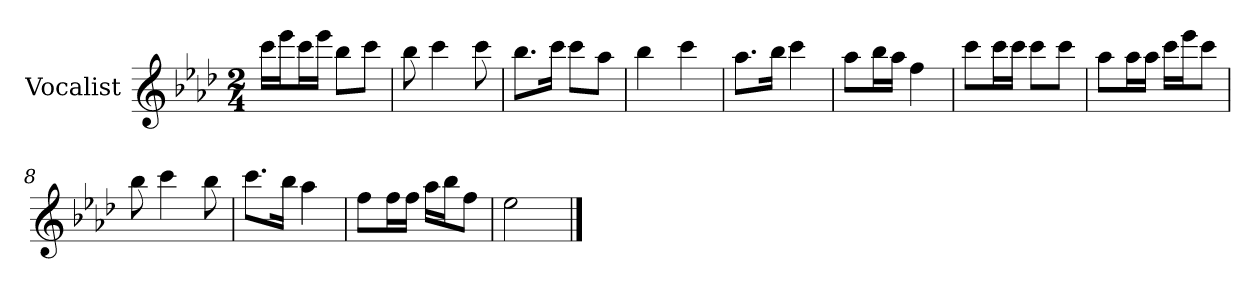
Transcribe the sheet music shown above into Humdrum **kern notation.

**kern
*part1
*staff1
*I"Vocalist
*k[b-e-a-d-]
*A-:
*M2/4
=
16cccLL
16eee-J
16cccL
16eee-JJ
8bb-L
8cccJ
=1
8bb-
4ccc
8ccc
=2
8.bb-L
16cccJk
8cccL
8aa-J
=3
4bb-
4ccc
=4
8.aa-L
16bb-Jk
4ccc
=5
8aa-L
16bb-L
16aa-JJ
4ff
=6
8cccL
16cccL
16cccJJ
8cccL
8cccJ
=7
8aa-L
16aa-L
16aa-JJ
16cccLL
16eee-J
8cccJ
=8
8bb-
4ccc
8bb-
=9
8.cccL
16bb-Jk
4aa-
=10
8ffL
16ffL
16ffJJ
16aa-LL
16bb-J
8ffJ
=11
2ee-
==
*-
